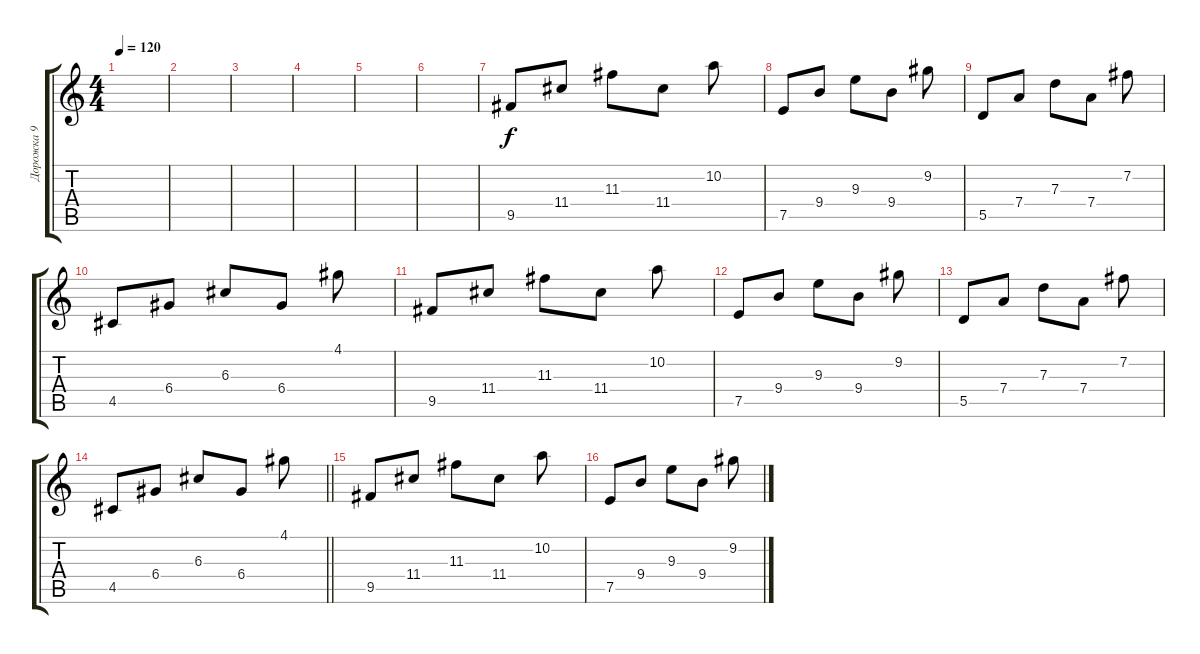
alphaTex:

\track ("Дорожка 9" "Дорожка 9") {instrument acousticguitarnylon}
\staff {score tabs}
\tuning (E4 B3 G3 D3 A2 E2) {hide}
\ts (4 4)
\tempo 120
\clef g2
\ks c
|
|
|
|
|
|
9.5.8 11.4.8 11.3.8 11.4.8 10.2.8 |
7.5.8 9.4.8 9.3.8 9.4.8 9.2.8 |
5.5.8 7.4.8 7.3.8 7.4.8 7.2.8 |
4.5.8 6.4.8 6.3.8 6.4.8 4.1.8 |
9.5.8 11.4.8 11.3.8 11.4.8 10.2.8 |
7.5.8 9.4.8 9.3.8 9.4.8 9.2.8 |
5.5.8 7.4.8 7.3.8 7.4.8 7.2.8 |
\barLineRight lightlight
4.5.8 6.4.8 6.3.8 6.4.8 4.1.8 |
9.5.8 11.4.8 11.3.8 11.4.8 10.2.8 |
7.5.8 9.4.8 9.3.8 9.4.8 9.2.8
